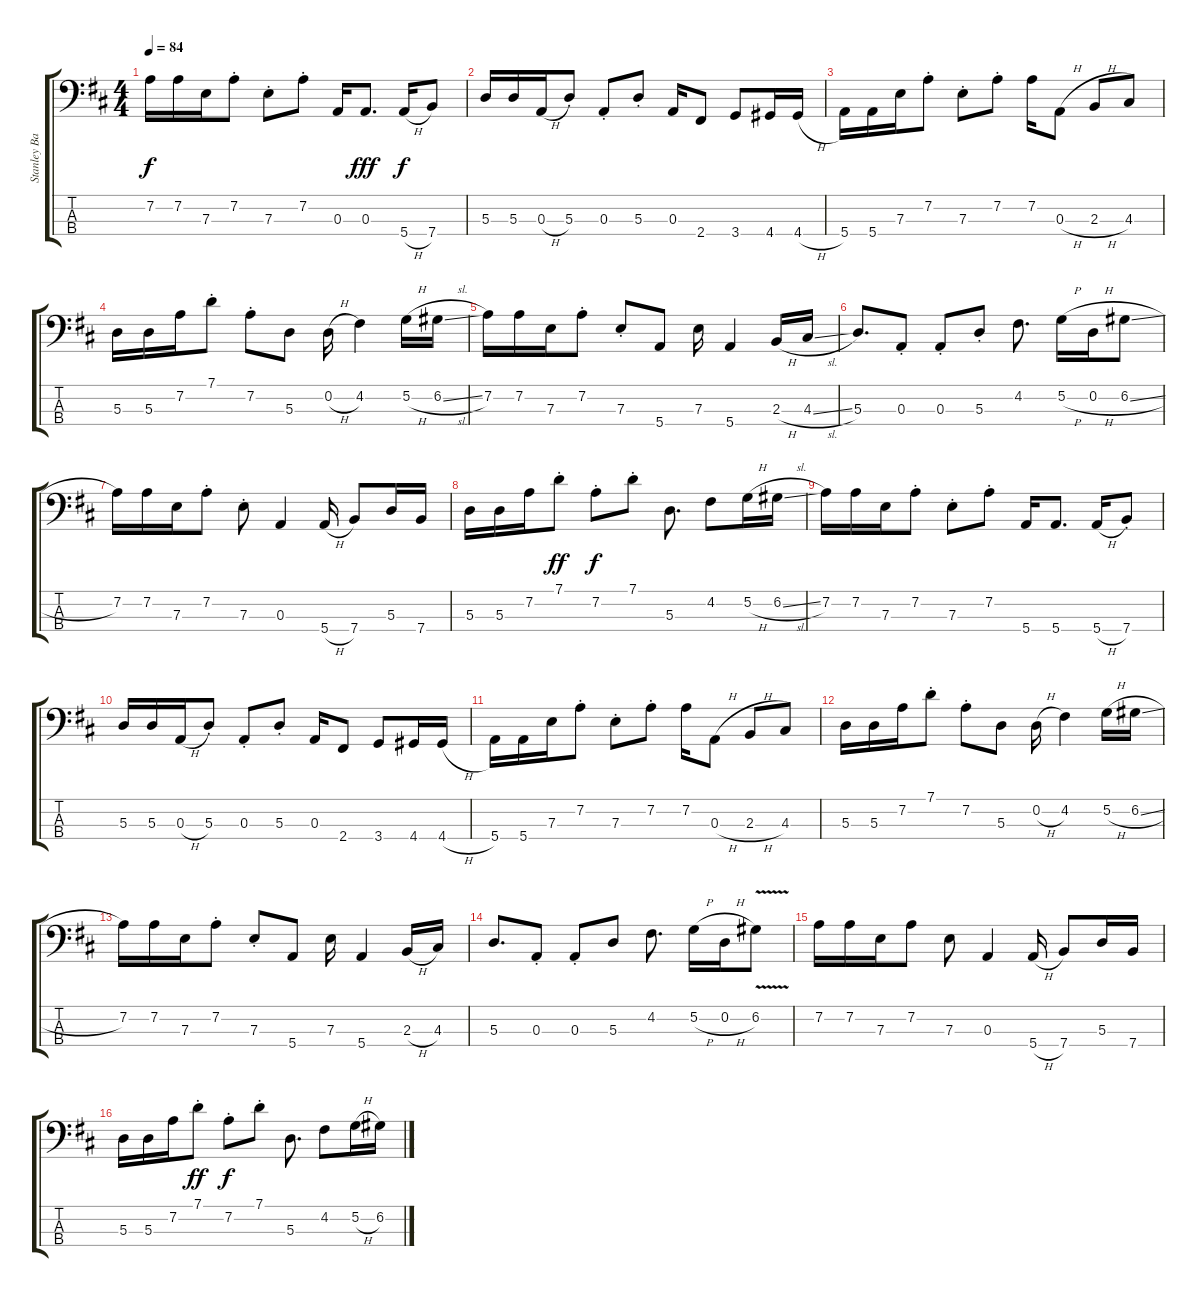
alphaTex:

\track ("Stanley Banks" "Stanley Ba") {instrument electricbassfinger}
\staff {score tabs}
\tuning (G2 D2 A1 E1) {hide}
\ts (4 4)
\tempo 84
\clef f4
\ks d
7.2.16{dy f} 7.2.16 7.3.16 7.2{st}.8 7.3{st}.8 7.2{st}.8 0.3.16 0.3.8{d dy fff} 5.4{h}.16{dy f} 7.4.8 |
5.3.16 5.3.16 0.3{h}.16 5.3{st}.8 0.3{st}.8 5.3{st}.8 0.3.16 2.4.8 3.4.8 4.4.16 4.4{h}.16 |
5.4.16 5.4.16 7.3.16 7.2{st}.8 7.3{st}.8 7.2{st}.8 7.2.16 0.3{h}.8 2.3{h}.8 4.3.8 |
5.3.16 5.3.16 7.2.16 7.1{st}.8 7.2{st}.8 5.3.8 0.2{h}.16 4.2.4 5.2{h}.16 6.2{sl}.16 |
7.2.16 7.2.16 7.3.16 7.2{st}.8 7.3{st}.8 5.4.8 7.3.16 5.4.4 2.3{h}.16 4.3{sl}.16 |
5.3.8{d} 0.3{st}.8 0.3{st}.8 5.3{st}.8 4.2.8{d} 5.2{h}.16 0.2{h}.16 6.2{sl}.8 |
7.2.16 7.2.16 7.3.16 7.2{st}.8 7.3{st}.8 0.3.4 5.4{h}.16 7.4.8 5.3.16 7.4.16 |
5.3.16 5.3.16 7.2.16 7.1{st}.8{dy ff} 7.2{st}.8{dy f} 7.1{st}.8 5.3.8{d} 4.2.8 5.2{h}.16 6.2{sl}.16 |
7.2.16 7.2.16 7.3.16 7.2{st}.8 7.3{st}.8 7.2{st}.8 5.4.16 5.4.8{d} 5.4{h}.16 7.4{st}.8 |
5.3.16 5.3.16 0.3{h}.16 5.3{st}.8 0.3{st}.8 5.3{st}.8 0.3.16 2.4.8 3.4.8 4.4.16 4.4{h}.16 |
5.4.16 5.4.16 7.3.16 7.2{st}.8 7.3{st}.8 7.2{st}.8 7.2.16 0.3{h}.8 2.3{h}.8 4.3.8 |
5.3.16 5.3.16 7.2.16 7.1{st}.8 7.2{st}.8 5.3.8 0.2{h}.16 4.2.4 5.2{h}.16 6.2{sl}.16 |
7.2.16 7.2.16 7.3.16 7.2{st}.8 7.3{st}.8 5.4.8 7.3.16 5.4.4 2.3{h}.16 4.3.16 |
5.3.8{d} 0.3{st}.8 0.3{st}.8 5.3.8 4.2.8{d} 5.2{h}.16 0.2{h}.16 6.2{v}.8 |
7.2.16 7.2.16 7.3.16 7.2.8 7.3.8 0.3.4 5.4{h}.16 7.4.8 5.3.16 7.4.16 |
5.3.16 5.3.16 7.2.16 7.1{st}.8{dy ff} 7.2{st}.8{dy f} 7.1{st}.8 5.3.8{d} 4.2.8 5.2{h}.16 6.2{sl}.16
